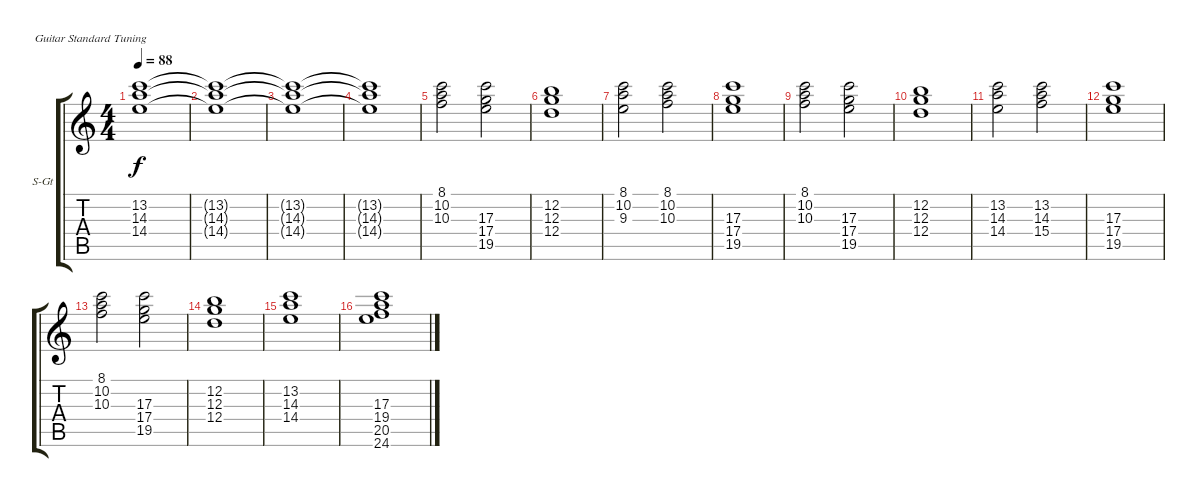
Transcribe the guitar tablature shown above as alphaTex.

\defaultSystemsLayout 4
\bracketExtendMode groupsimilarinstruments
\firstSystemTrackNameOrientation horizontal
\otherSystemsTrackNameOrientation horizontal
\track ("Steel Guitar" "S-Gt") {instrument acousticguitarsteel}
\staff {score tabs}
\tuning (E4 B3 G3 D3 A2 E2)
\ts (4 4)
\tempo 88
\clef g2
\scale
0.333333
\ks c
(13.2 14.3 14.4).1{dy f} |
\scale
0.333333 (13.2{t} 14.3{t} 14.4{t}).1 |
\scale
0.333333 (13.2{t} 14.3{t} 14.4{t}).1 |
\scale
0.333333 (13.2{t} 14.3{t} 14.4{t}).1 |
\scale
0.333333 (8.1 10.2 10.3).2 (17.3 17.4 19.5).2 |
\scale
0.333333 (12.2 12.3 12.4).1 |
\scale
0.333333 (8.1 10.2 9.3).2 (8.1 10.2 10.3).2 |
\scale
0.333333 (17.3 17.4 19.5).1 |
\scale
0.333333 (8.1 10.2 10.3).2 (17.3 17.4 19.5).2 |
\scale
0.333333 (12.2 12.3 12.4).1 |
\scale
0.333333 (13.2 14.3 14.4).2 (13.2 14.3 15.4).2 |
\scale
0.333333 (17.3 17.4 19.5).1 |
\scale
0.333333 (8.1 10.2 10.3).2 (17.3 17.4 19.5).2 |
\scale
0.333333 (12.2 12.3 12.4).1 |
\scale
0.333333 (13.2 14.3 14.4).1 |
\scale
0.333333 (17.3 19.4 20.5 24.6).1
